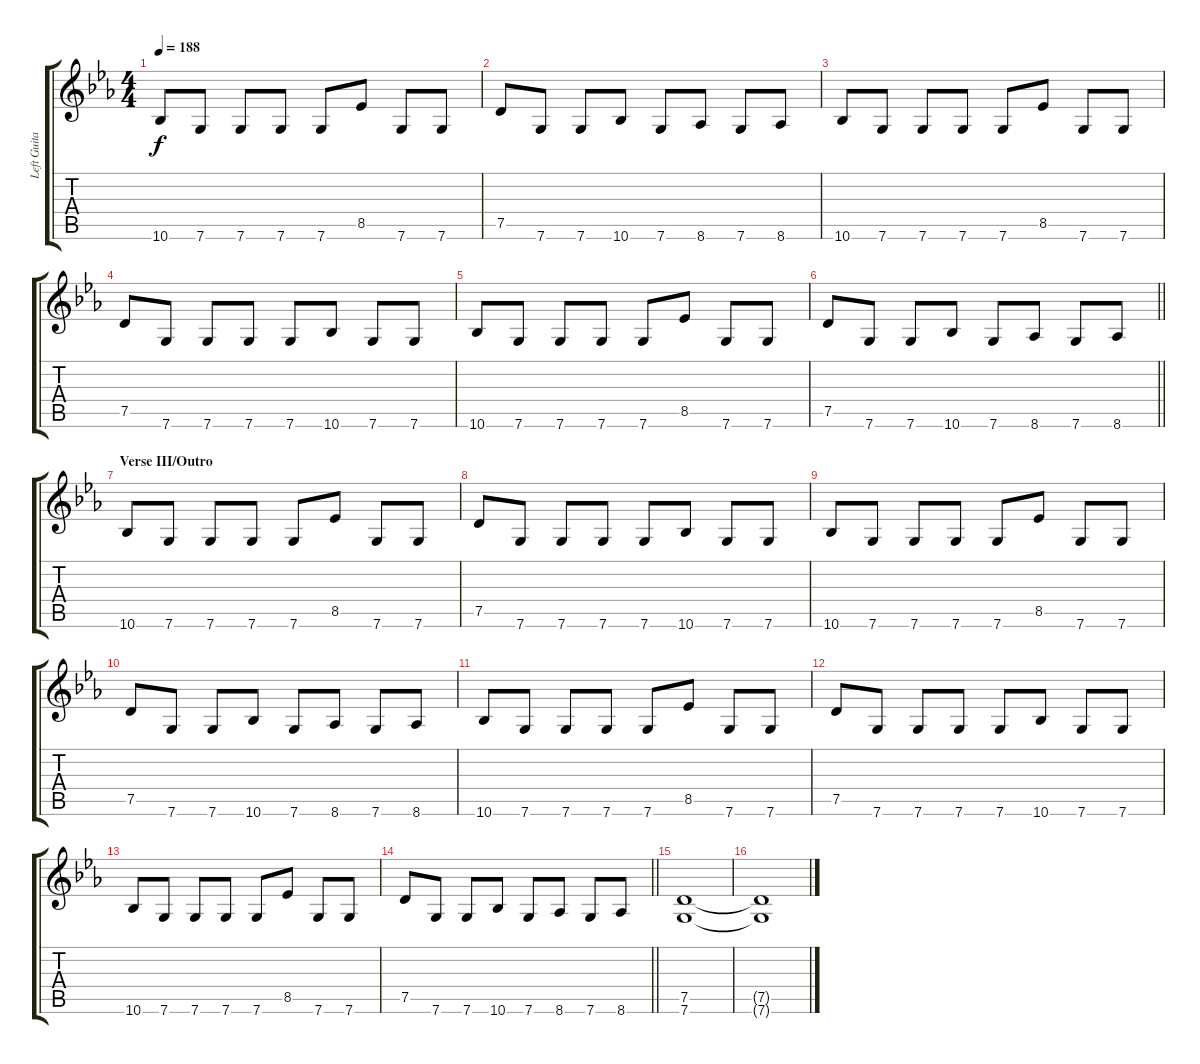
\track ("Left Guitar" "Left Guita") {instrument distortionguitar}
\staff {score tabs}
\tuning (D4 A3 F3 C3 G2 C2) {hide}
\ts (4 4)
\tempo 188
\clef g2
\ks eb
10.6.8{dy f} 7.6.8 7.6.8 7.6.8 7.6.8 8.5.8 7.6.8 7.6.8 |
7.5.8 7.6.8 7.6.8 10.6.8 7.6.8 8.6.8 7.6.8 8.6.8 |
10.6.8 7.6.8 7.6.8 7.6.8 7.6.8 8.5.8 7.6.8 7.6.8 |
7.5.8 7.6.8 7.6.8 7.6.8 7.6.8 10.6.8 7.6.8 7.6.8 |
10.6.8 7.6.8 7.6.8 7.6.8 7.6.8 8.5.8 7.6.8 7.6.8 |
\barLineRight lightlight
7.5.8 7.6.8 7.6.8 10.6.8 7.6.8 8.6.8 7.6.8 8.6.8 |
\section ("" "Verse III/Outro")
10.6.8 7.6.8 7.6.8 7.6.8 7.6.8 8.5.8 7.6.8 7.6.8 |
7.5.8 7.6.8 7.6.8 7.6.8 7.6.8 10.6.8 7.6.8 7.6.8 |
10.6.8 7.6.8 7.6.8 7.6.8 7.6.8 8.5.8 7.6.8 7.6.8 |
7.5.8 7.6.8 7.6.8 10.6.8 7.6.8 8.6.8 7.6.8 8.6.8 |
10.6.8 7.6.8 7.6.8 7.6.8 7.6.8 8.5.8 7.6.8 7.6.8 |
7.5.8 7.6.8 7.6.8 7.6.8 7.6.8 10.6.8 7.6.8 7.6.8 |
10.6.8 7.6.8 7.6.8 7.6.8 7.6.8 8.5.8 7.6.8 7.6.8 |
\barLineRight lightlight
7.5.8 7.6.8 7.6.8 10.6.8 7.6.8 8.6.8 7.6.8 8.6.8 |
(7.5 7.6).1 |
(7.5{t} 7.6{t}).1{volume 7}
